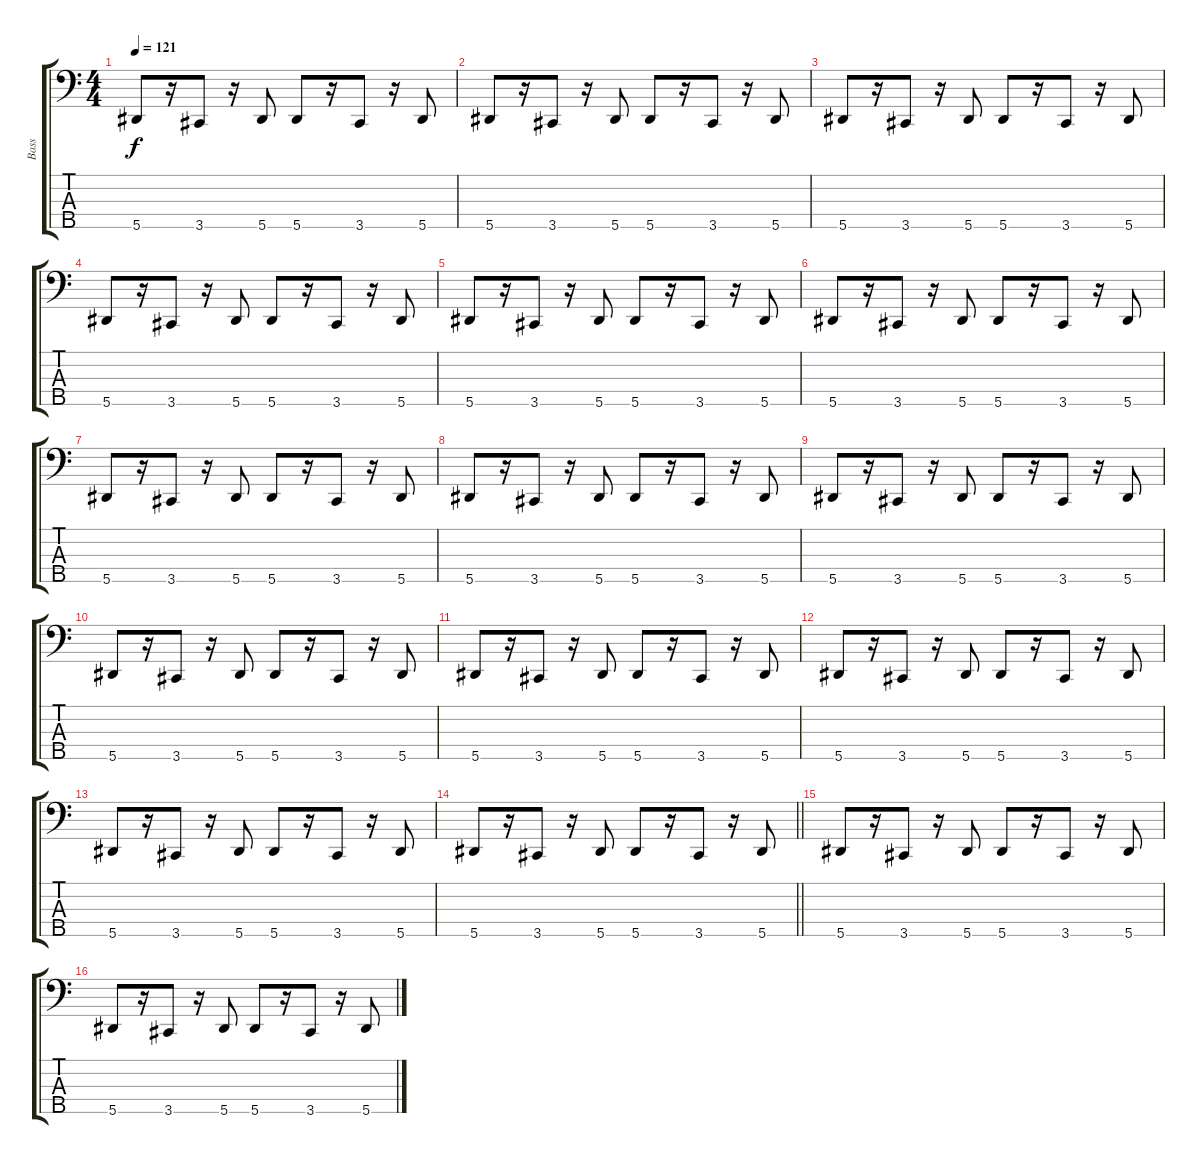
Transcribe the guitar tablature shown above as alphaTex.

\track ("Bass" "Bass") {instrument electricbassfinger}
\staff {score tabs}
\tuning (Gb2 Db2 Ab1 Eb1 Bb0) {hide}
\ts (4 4)
\tempo 121
\clef f4
\ks c
5.5.8{dy f} r.16 3.5.8 r.16 5.5.8 5.5.8 r.16 3.5.8 r.16 5.5.8 |
5.5.8 r.16 3.5.8 r.16 5.5.8 5.5.8 r.16 3.5.8 r.16 5.5.8 |
5.5.8 r.16 3.5.8 r.16 5.5.8 5.5.8 r.16 3.5.8 r.16 5.5.8 |
5.5.8 r.16 3.5.8 r.16 5.5.8 5.5.8 r.16 3.5.8 r.16 5.5.8 |
5.5.8 r.16 3.5.8 r.16 5.5.8 5.5.8 r.16 3.5.8 r.16 5.5.8 |
5.5.8 r.16 3.5.8 r.16 5.5.8 5.5.8 r.16 3.5.8 r.16 5.5.8 |
5.5.8 r.16 3.5.8 r.16 5.5.8 5.5.8 r.16 3.5.8 r.16 5.5.8 |
5.5.8 r.16 3.5.8 r.16 5.5.8 5.5.8 r.16 3.5.8 r.16 5.5.8 |
5.5.8 r.16 3.5.8 r.16 5.5.8 5.5.8 r.16 3.5.8 r.16 5.5.8 |
5.5.8 r.16 3.5.8 r.16 5.5.8 5.5.8 r.16 3.5.8 r.16 5.5.8 |
5.5.8 r.16 3.5.8 r.16 5.5.8 5.5.8 r.16 3.5.8 r.16 5.5.8 |
5.5.8 r.16 3.5.8 r.16 5.5.8 5.5.8 r.16 3.5.8 r.16 5.5.8 |
5.5.8 r.16 3.5.8 r.16 5.5.8 5.5.8 r.16 3.5.8 r.16 5.5.8 |
\barLineRight lightlight
5.5.8 r.16 3.5.8 r.16 5.5.8 5.5.8 r.16 3.5.8 r.16 5.5.8 |
5.5.8 r.16 3.5.8 r.16 5.5.8 5.5.8 r.16 3.5.8 r.16 5.5.8 |
5.5.8 r.16 3.5.8 r.16 5.5.8 5.5.8 r.16 3.5.8 r.16 5.5.8
